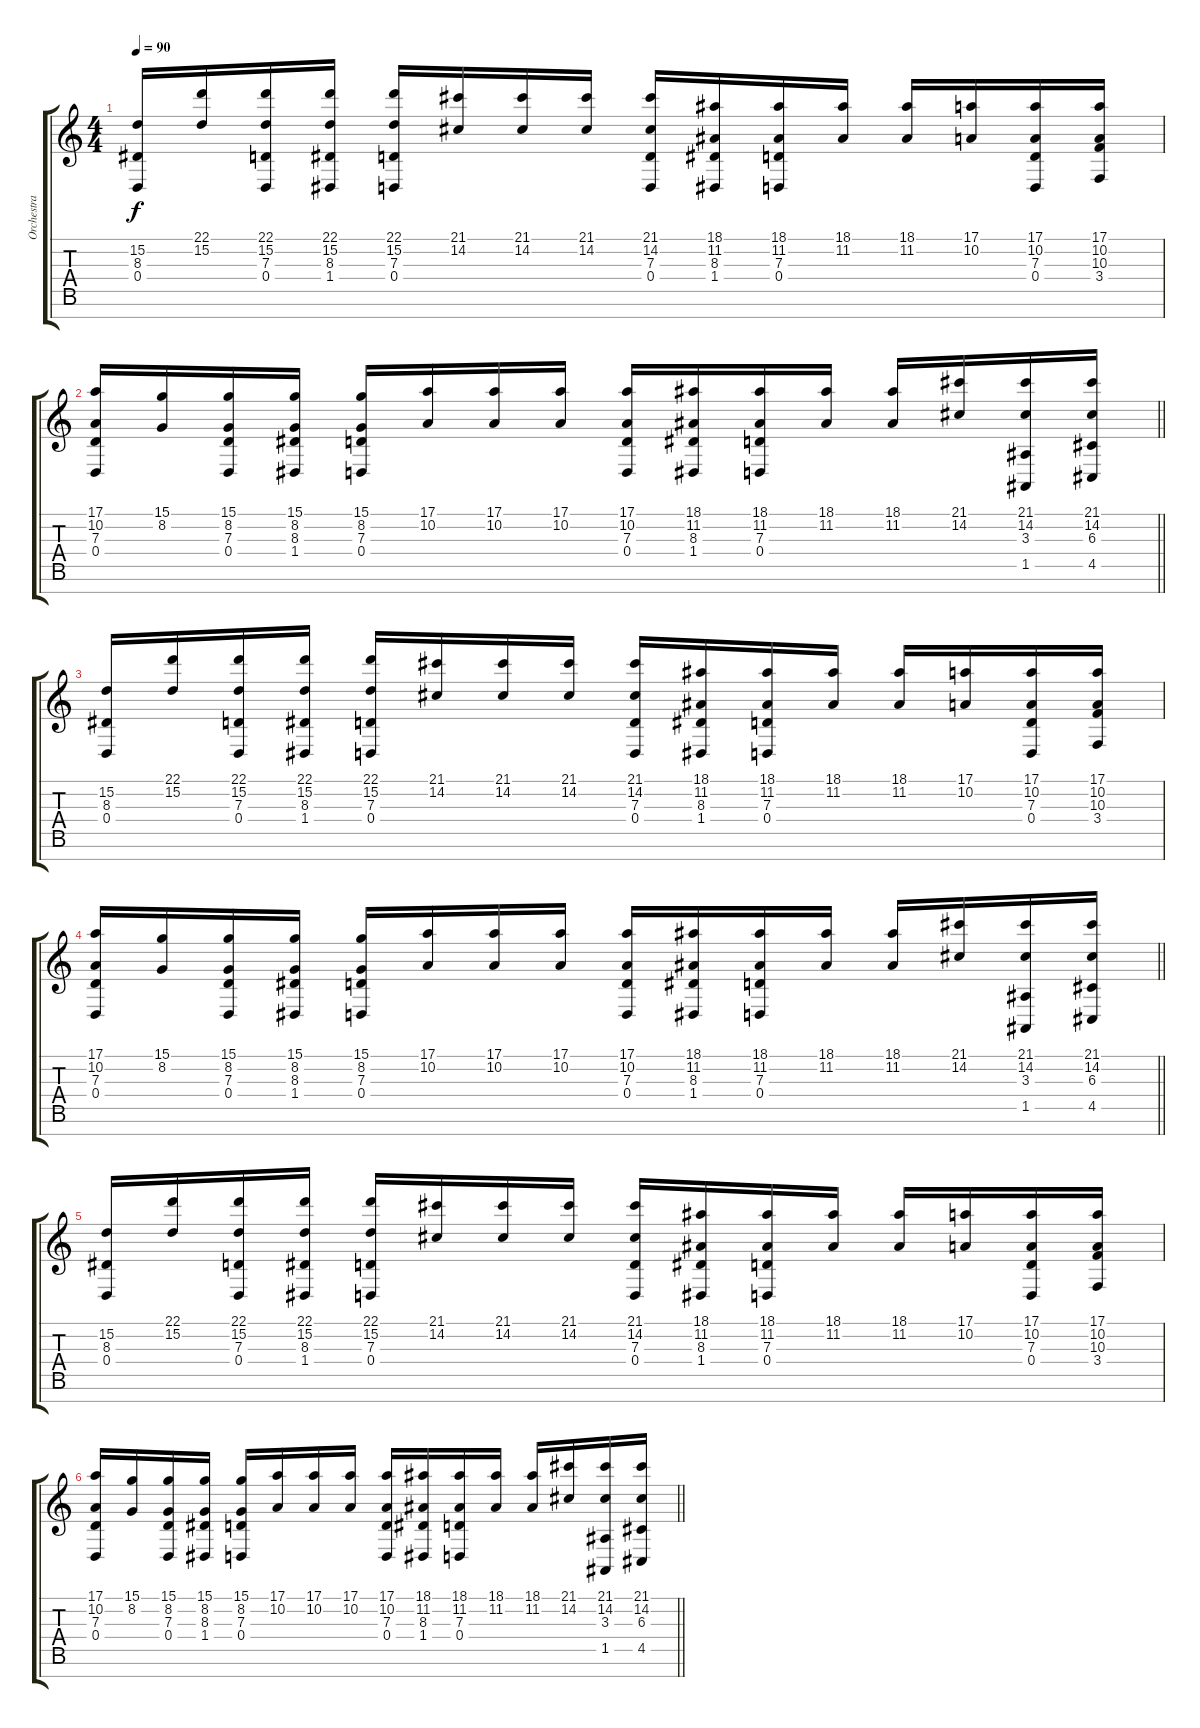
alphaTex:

\track ("Orchestra - Strings" "Orchestra ") {instrument stringensemble1}
\staff {score tabs}
\tuning (E4 B3 G3 D3 A2 E2 B1) {hide}
\ts (4 4)
\tempo 90
\clef g2
\ks c
(15.2 8.3 0.4).16{dy f} (22.1 15.2).16 (22.1 15.2 7.3 0.4).16 (22.1 15.2 8.3 1.4).16 (22.1 15.2 7.3 0.4).16 (21.1 14.2).16 (21.1 14.2).16 (21.1 14.2).16 (21.1 14.2 7.3 0.4).16 (18.1 11.2 8.3 1.4).16 (18.1 11.2 7.3 0.4).16 (18.1 11.2).16 (18.1 11.2).16 (17.1 10.2).16 (17.1 10.2 7.3 0.4).16 (17.1 10.2 10.3 3.4).16 |
\barLineRight lightlight
(17.1 10.2 7.3 0.4).16 (15.1 8.2).16 (15.1 8.2 7.3 0.4).16 (15.1 8.2 8.3 1.4).16 (15.1 8.2 7.3 0.4).16 (17.1 10.2).16 (17.1 10.2).16 (17.1 10.2).16 (17.1 10.2 7.3 0.4).16 (18.1 11.2 8.3 1.4).16 (18.1 11.2 7.3 0.4).16 (18.1 11.2).16 (18.1 11.2).16 (21.1 14.2).16 (21.1 14.2 3.3 1.5).16 (21.1 14.2 6.3 4.5).16 |
(15.2 8.3 0.4).16 (22.1 15.2).16 (22.1 15.2 7.3 0.4).16 (22.1 15.2 8.3 1.4).16 (22.1 15.2 7.3 0.4).16 (21.1 14.2).16 (21.1 14.2).16 (21.1 14.2).16 (21.1 14.2 7.3 0.4).16 (18.1 11.2 8.3 1.4).16 (18.1 11.2 7.3 0.4).16 (18.1 11.2).16 (18.1 11.2).16 (17.1 10.2).16 (17.1 10.2 7.3 0.4).16 (17.1 10.2 10.3 3.4).16 |
\barLineRight lightlight
(17.1 10.2 7.3 0.4).16 (15.1 8.2).16 (15.1 8.2 7.3 0.4).16 (15.1 8.2 8.3 1.4).16 (15.1 8.2 7.3 0.4).16 (17.1 10.2).16 (17.1 10.2).16 (17.1 10.2).16 (17.1 10.2 7.3 0.4).16 (18.1 11.2 8.3 1.4).16 (18.1 11.2 7.3 0.4).16 (18.1 11.2).16 (18.1 11.2).16 (21.1 14.2).16 (21.1 14.2 3.3 1.5).16 (21.1 14.2 6.3 4.5).16 |
(15.2 8.3 0.4).16 (22.1 15.2).16 (22.1 15.2 7.3 0.4).16 (22.1 15.2 8.3 1.4).16 (22.1 15.2 7.3 0.4).16 (21.1 14.2).16 (21.1 14.2).16 (21.1 14.2).16 (21.1 14.2 7.3 0.4).16 (18.1 11.2 8.3 1.4).16 (18.1 11.2 7.3 0.4).16 (18.1 11.2).16 (18.1 11.2).16 (17.1 10.2).16 (17.1 10.2 7.3 0.4).16 (17.1 10.2 10.3 3.4).16 |
\barLineRight lightlight
(17.1 10.2 7.3 0.4).16 (15.1 8.2).16 (15.1 8.2 7.3 0.4).16 (15.1 8.2 8.3 1.4).16 (15.1 8.2 7.3 0.4).16 (17.1 10.2).16 (17.1 10.2).16 (17.1 10.2).16 (17.1 10.2 7.3 0.4).16 (18.1 11.2 8.3 1.4).16 (18.1 11.2 7.3 0.4).16 (18.1 11.2).16 (18.1 11.2).16 (21.1 14.2).16 (21.1 14.2 3.3 1.5).16 (21.1 14.2 6.3 4.5).16
